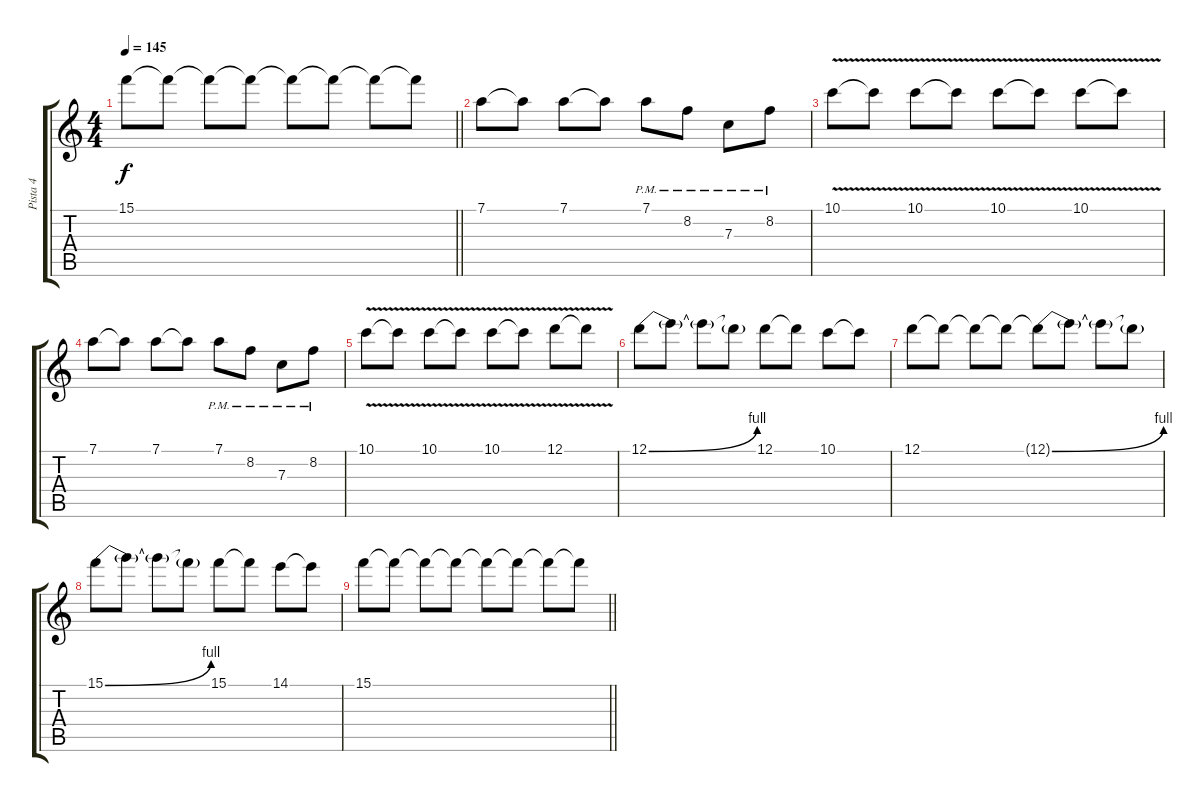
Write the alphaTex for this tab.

\track ("Pista 4" "Pista 4") {instrument electricguitarjazz}
\staff {score tabs}
\tuning (D4 A3 F3 C3 G2 D2) {hide}
\ts (4 4)
\tempo 145
\clef g2
\barLineRight lightlight
\ks c
15.1.8{dy f} 15.1{t}.8 15.1{t}.8 15.1{t}.8 15.1{t}.8 15.1{t}.8 15.1{t}.8 15.1{t}.8 |
\section ("" "")
7.1.8 7.1{t}.8 7.1.8 7.1{t}.8 7.1{pm}.8 8.2{pm}.8 7.3{pm}.8 8.2{pm}.8 |
10.1{v}.8 10.1{t}.8 10.1{v}.8 10.1{t}.8 10.1{v}.8 10.1{t}.8 10.1{v}.8 10.1{t}.8 |
7.1.8 7.1{t}.8 7.1.8 7.1{t}.8 7.1{pm}.8 8.2{pm}.8 7.3{pm}.8 8.2{pm}.8 |
10.1{v}.8 10.1{t}.8 10.1{v}.8 10.1{t}.8 10.1{v}.8 10.1{t}.8 12.1{v}.8 12.1{t}.8 |
12.1{be (bend 0 0 60 4)}.8 12.1{t}.8 12.1{t}.8 12.1{t}.8 12.1.8 12.1{t}.8 10.1.8 10.1{t}.8 |
12.1.8 12.1{t}.8 12.1{t}.8 12.1{t}.8 12.1{be (bend 0 0 60 4) t}.8 12.1{t}.8 12.1{t}.8 12.1{t}.8 |
15.1{be (bend 0 0 60 4)}.8 15.1{t}.8 15.1{t}.8 15.1{t}.8 15.1.8 15.1{t}.8 14.1.8 14.1{t}.8 |
\barLineRight lightlight
15.1.8 15.1{t}.8 15.1{t}.8 15.1{t}.8 15.1{t}.8 15.1{t}.8 15.1{t}.8 15.1{t}.8
